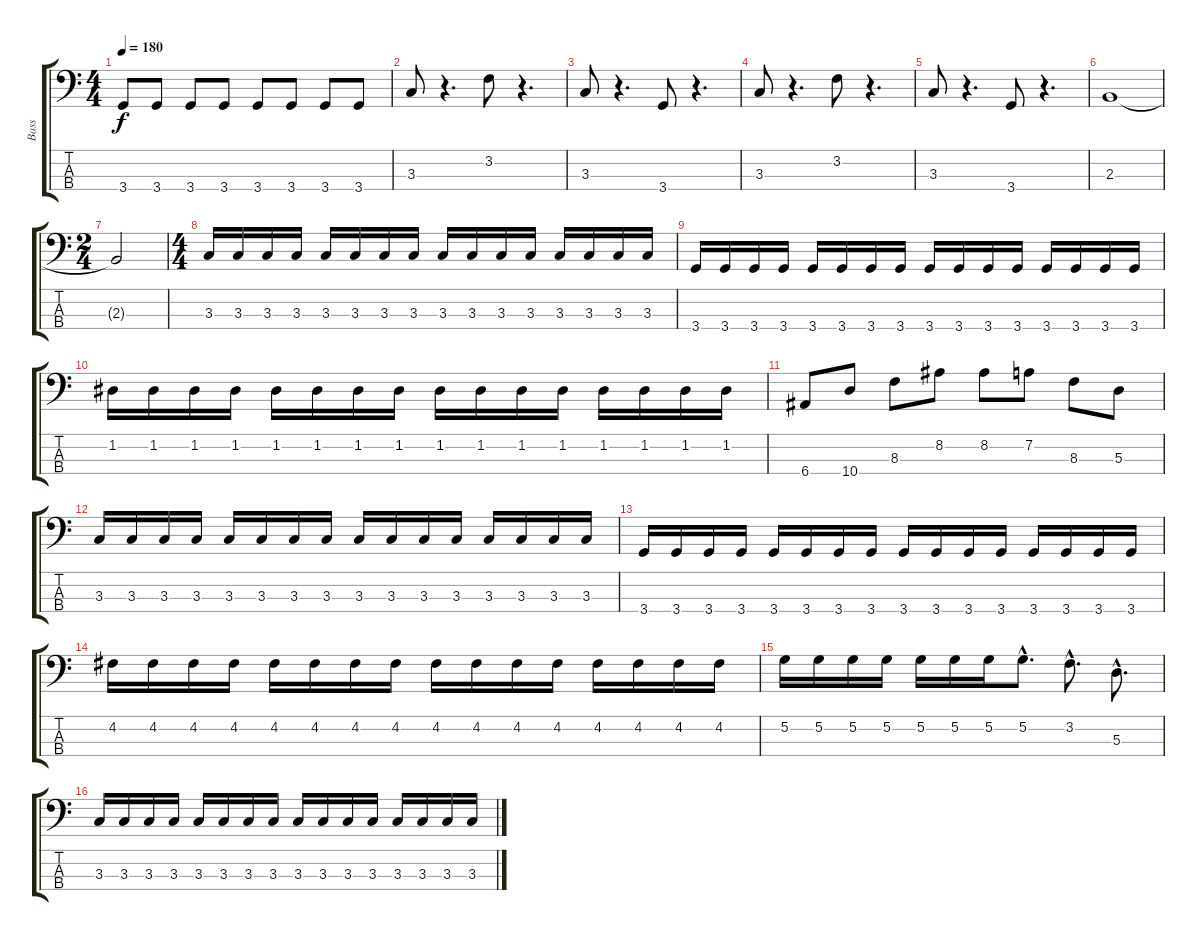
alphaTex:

\track ("Bass" "Bass") {instrument electricbassfinger}
\staff {score tabs}
\tuning (G2 D2 A1 E1) {hide}
\ts (4 4)
\tempo 180
\clef f4
\ks c
3.4.8{dy f} 3.4.8 3.4.8 3.4.8 3.4.8 3.4.8 3.4.8 3.4.8 |
3.3.8 r.4{d} 3.2.8 r.4{d} |
3.3.8 r.4{d} 3.4.8 r.4{d} |
3.3.8 r.4{d} 3.2.8 r.4{d} |
3.3.8 r.4{d} 3.4.8 r.4{d} |
2.3.1 |
\ts (2 4)
2.3{t}.2 |
\ts (4 4)
3.3.16 3.3.16 3.3.16 3.3.16 3.3.16 3.3.16 3.3.16 3.3.16 3.3.16 3.3.16 3.3.16 3.3.16 3.3.16 3.3.16 3.3.16 3.3.16 |
3.4.16 3.4.16 3.4.16 3.4.16 3.4.16 3.4.16 3.4.16 3.4.16 3.4.16 3.4.16 3.4.16 3.4.16 3.4.16 3.4.16 3.4.16 3.4.16 |
1.2.16 1.2.16 1.2.16 1.2.16 1.2.16 1.2.16 1.2.16 1.2.16 1.2.16 1.2.16 1.2.16 1.2.16 1.2.16 1.2.16 1.2.16 1.2.16 |
6.4.8 10.4.8 8.3.8 8.2.8 8.2.8 7.2.8 8.3.8 5.3.8 |
3.3.16 3.3.16 3.3.16 3.3.16 3.3.16 3.3.16 3.3.16 3.3.16 3.3.16 3.3.16 3.3.16 3.3.16 3.3.16 3.3.16 3.3.16 3.3.16 |
3.4.16 3.4.16 3.4.16 3.4.16 3.4.16 3.4.16 3.4.16 3.4.16 3.4.16 3.4.16 3.4.16 3.4.16 3.4.16 3.4.16 3.4.16 3.4.16 |
4.2.16 4.2.16 4.2.16 4.2.16 4.2.16 4.2.16 4.2.16 4.2.16 4.2.16 4.2.16 4.2.16 4.2.16 4.2.16 4.2.16 4.2.16 4.2.16 |
5.2.16 5.2.16 5.2.16 5.2.16 5.2.16 5.2.16 5.2.16 5.2{hac}.8{d} 3.2{hac}.8{d} 5.3{hac}.8{d} |
3.3.16 3.3.16 3.3.16 3.3.16 3.3.16 3.3.16 3.3.16 3.3.16 3.3.16 3.3.16 3.3.16 3.3.16 3.3.16 3.3.16 3.3.16 3.3.16
